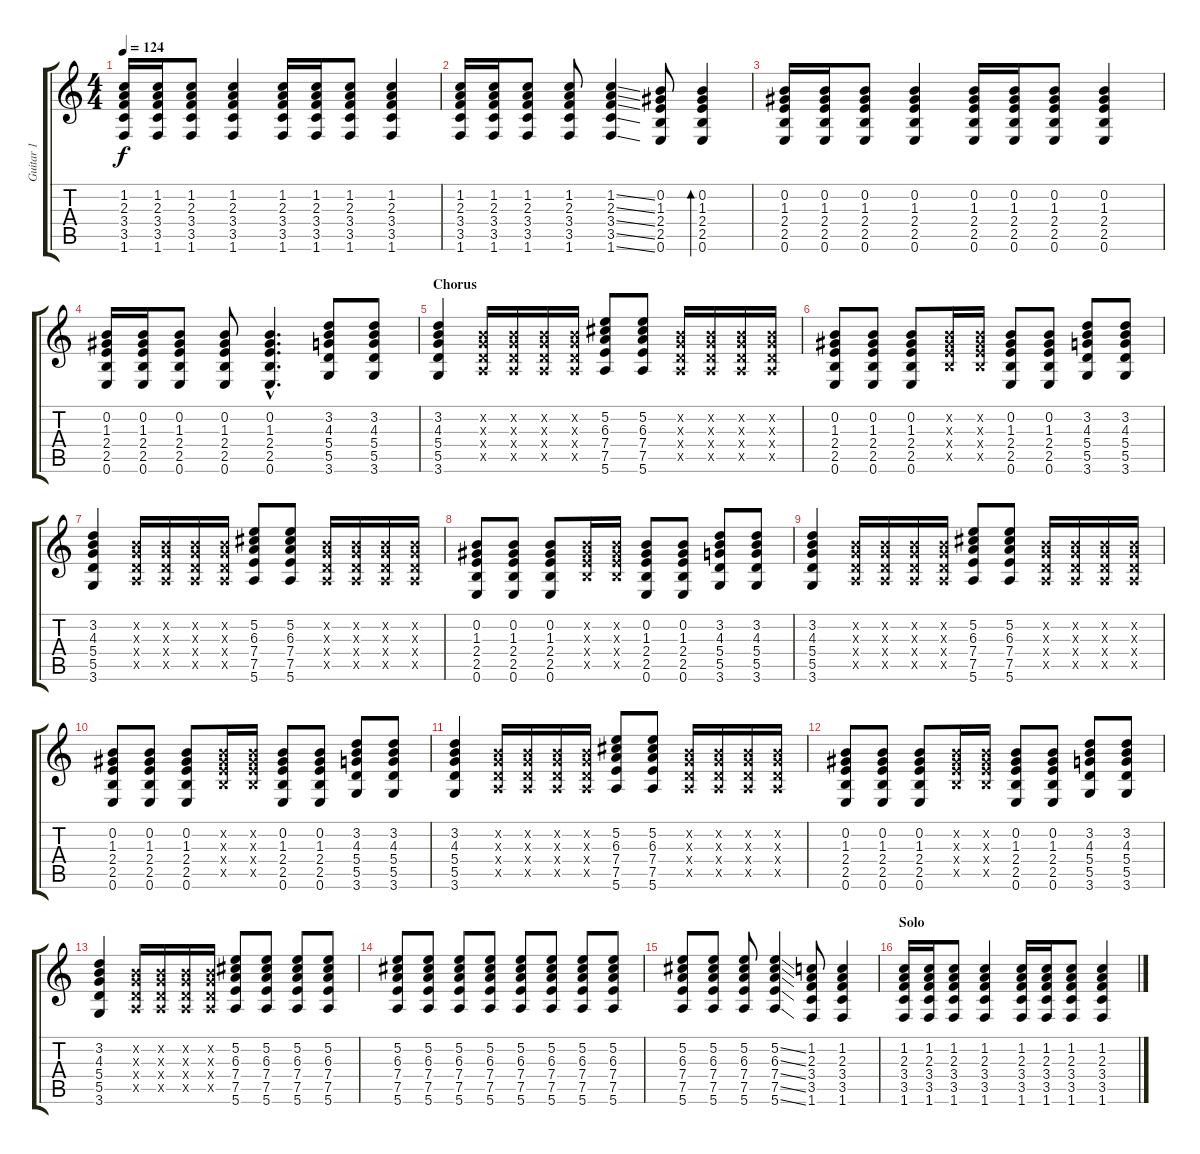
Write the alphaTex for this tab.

\track ("Guitar 1" "Guitar 1") {instrument electricguitarclean}
\staff {score tabs}
\tuning (E4 B3 G3 D3 A2 E2) {hide}
\ts (4 4)
\tempo 124
\clef g2
\ks c
(1.2 2.3 3.4 3.5 1.6).16{dy f} (1.2 2.3 3.4 3.5 1.6).16 (1.2 2.3 3.4 3.5 1.6).8 (1.2 2.3 3.4 3.5 1.6).4 (1.2 2.3 3.4 3.5 1.6).16 (1.2 2.3 3.4 3.5 1.6).16 (1.2 2.3 3.4 3.5 1.6).8 (1.2 2.3 3.4 3.5 1.6).4 |
(1.2 2.3 3.4 3.5 1.6).16 (1.2 2.3 3.4 3.5 1.6).16 (1.2 2.3 3.4 3.5 1.6).8 (1.2 2.3 3.4 3.5 1.6).8 (1.2{ss} 2.3{ss} 3.4{ss} 3.5{ss} 1.6{ss}).4 (0.2 1.3 2.4 2.5 0.6).8 (0.2 1.3 2.4 2.5 0.6).4{bd 60} |
(0.2 1.3 2.4 2.5 0.6).16 (0.2 1.3 2.4 2.5 0.6).16 (0.2 1.3 2.4 2.5 0.6).8 (0.2 1.3 2.4 2.5 0.6).4 (0.2 1.3 2.4 2.5 0.6).16 (0.2 1.3 2.4 2.5 0.6).16 (0.2 1.3 2.4 2.5 0.6).8 (0.2 1.3 2.4 2.5 0.6).4 |
(0.2 1.3 2.4 2.5 0.6).16 (0.2 1.3 2.4 2.5 0.6).16 (0.2 1.3 2.4 2.5 0.6).8 (0.2 1.3 2.4 2.5 0.6).8 (0.2{hac} 1.3{hac} 2.4{hac} 2.5{hac} 0.6{hac}).4{d} (3.2 4.3 5.4 5.5 3.6).8 (3.2 4.3 5.4 5.5 3.6).8 |
\section ("" "Chorus")
(3.2 4.3 5.4 5.5 3.6).4 (0.2{x} 0.3{x} 0.4{x} 0.5{x}).16 (0.2{x} 0.3{x} 0.4{x} 0.5{x}).16 (0.2{x} 0.3{x} 0.4{x} 0.5{x}).16 (0.2{x} 0.3{x} 0.4{x} 0.5{x}).16 (5.2 6.3 7.4 7.5 5.6).8 (5.2 6.3 7.4 7.5 5.6).8 (0.2{x} 0.3{x} 0.4{x} 0.5{x}).16 (0.2{x} 0.3{x} 0.4{x} 0.5{x}).16 (0.2{x} 0.3{x} 0.4{x} 0.5{x}).16 (0.2{x} 0.3{x} 0.4{x} 0.5{x}).16 |
(0.2 1.3 2.4 2.5 0.6).8 (0.2 1.3 2.4 2.5 0.6).8 (0.2 1.3 2.4 2.5 0.6).8 (0.2{x} 1.3{x} 2.4{x} 2.5{x}).16 (0.2{x} 1.3{x} 2.4{x} 2.5{x}).16 (0.2 1.3 2.4 2.5 0.6).8 (0.2 1.3 2.4 2.5 0.6).8 (3.2 4.3 5.4 5.5 3.6).8 (3.2 4.3 5.4 5.5 3.6).8 |
(3.2 4.3 5.4 5.5 3.6).4 (0.2{x} 0.3{x} 0.4{x} 0.5{x}).16 (0.2{x} 0.3{x} 0.4{x} 0.5{x}).16 (0.2{x} 0.3{x} 0.4{x} 0.5{x}).16 (0.2{x} 0.3{x} 0.4{x} 0.5{x}).16 (5.2 6.3 7.4 7.5 5.6).8 (5.2 6.3 7.4 7.5 5.6).8 (0.2{x} 0.3{x} 0.4{x} 0.5{x}).16 (0.2{x} 0.3{x} 0.4{x} 0.5{x}).16 (0.2{x} 0.3{x} 0.4{x} 0.5{x}).16 (0.2{x} 0.3{x} 0.4{x} 0.5{x}).16 |
(0.2 1.3 2.4 2.5 0.6).8 (0.2 1.3 2.4 2.5 0.6).8 (0.2 1.3 2.4 2.5 0.6).8 (0.2{x} 1.3{x} 2.4{x} 2.5{x}).16 (0.2{x} 1.3{x} 2.4{x} 2.5{x}).16 (0.2 1.3 2.4 2.5 0.6).8 (0.2 1.3 2.4 2.5 0.6).8 (3.2 4.3 5.4 5.5 3.6).8 (3.2 4.3 5.4 5.5 3.6).8 |
(3.2 4.3 5.4 5.5 3.6).4 (0.2{x} 0.3{x} 0.4{x} 0.5{x}).16 (0.2{x} 0.3{x} 0.4{x} 0.5{x}).16 (0.2{x} 0.3{x} 0.4{x} 0.5{x}).16 (0.2{x} 0.3{x} 0.4{x} 0.5{x}).16 (5.2 6.3 7.4 7.5 5.6).8 (5.2 6.3 7.4 7.5 5.6).8 (0.2{x} 0.3{x} 0.4{x} 0.5{x}).16 (0.2{x} 0.3{x} 0.4{x} 0.5{x}).16 (0.2{x} 0.3{x} 0.4{x} 0.5{x}).16 (0.2{x} 0.3{x} 0.4{x} 0.5{x}).16 |
(0.2 1.3 2.4 2.5 0.6).8 (0.2 1.3 2.4 2.5 0.6).8 (0.2 1.3 2.4 2.5 0.6).8 (0.2{x} 1.3{x} 2.4{x} 2.5{x}).16 (0.2{x} 1.3{x} 2.4{x} 2.5{x}).16 (0.2 1.3 2.4 2.5 0.6).8 (0.2 1.3 2.4 2.5 0.6).8 (3.2 4.3 5.4 5.5 3.6).8 (3.2 4.3 5.4 5.5 3.6).8 |
(3.2 4.3 5.4 5.5 3.6).4 (0.2{x} 0.3{x} 0.4{x} 0.5{x}).16 (0.2{x} 0.3{x} 0.4{x} 0.5{x}).16 (0.2{x} 0.3{x} 0.4{x} 0.5{x}).16 (0.2{x} 0.3{x} 0.4{x} 0.5{x}).16 (5.2 6.3 7.4 7.5 5.6).8 (5.2 6.3 7.4 7.5 5.6).8 (0.2{x} 0.3{x} 0.4{x} 0.5{x}).16 (0.2{x} 0.3{x} 0.4{x} 0.5{x}).16 (0.2{x} 0.3{x} 0.4{x} 0.5{x}).16 (0.2{x} 0.3{x} 0.4{x} 0.5{x}).16 |
(0.2 1.3 2.4 2.5 0.6).8 (0.2 1.3 2.4 2.5 0.6).8 (0.2 1.3 2.4 2.5 0.6).8 (0.2{x} 1.3{x} 2.4{x} 2.5{x}).16 (0.2{x} 1.3{x} 2.4{x} 2.5{x}).16 (0.2 1.3 2.4 2.5 0.6).8 (0.2 1.3 2.4 2.5 0.6).8 (3.2 4.3 5.4 5.5 3.6).8 (3.2 4.3 5.4 5.5 3.6).8 |
(3.2 4.3 5.4 5.5 3.6).4 (0.2{x} 0.3{x} 0.4{x} 0.5{x}).16 (0.2{x} 0.3{x} 0.4{x} 0.5{x}).16 (0.2{x} 0.3{x} 0.4{x} 0.5{x}).16 (0.2{x} 0.3{x} 0.4{x} 0.5{x}).16 (5.2 6.3 7.4 7.5 5.6).8 (5.2 6.3 7.4 7.5 5.6).8 (5.2 6.3 7.4 7.5 5.6).8 (5.2 6.3 7.4 7.5 5.6).8 |
(5.2 6.3 7.4 7.5 5.6).8 (5.2 6.3 7.4 7.5 5.6).8 (5.2 6.3 7.4 7.5 5.6).8 (5.2 6.3 7.4 7.5 5.6).8 (5.2 6.3 7.4 7.5 5.6).8 (5.2 6.3 7.4 7.5 5.6).8 (5.2 6.3 7.4 7.5 5.6).8 (5.2 6.3 7.4 7.5 5.6).8 |
(5.2 6.3 7.4 7.5 5.6).8 (5.2 6.3 7.4 7.5 5.6).8 (5.2 6.3 7.4 7.5 5.6).8 (5.2{ss} 6.3{ss} 7.4{ss} 7.5{ss} 5.6{ss}).4 (1.2 2.3 3.4 3.5 1.6).8 (1.2 2.3 3.4 3.5 1.6).4 |
\section ("" "Solo")
(1.2 2.3 3.4 3.5 1.6).16{volume 11} (1.2 2.3 3.4 3.5 1.6).16 (1.2 2.3 3.4 3.5 1.6).8 (1.2 2.3 3.4 3.5 1.6).4 (1.2 2.3 3.4 3.5 1.6).16 (1.2 2.3 3.4 3.5 1.6).16 (1.2 2.3 3.4 3.5 1.6).8 (1.2 2.3 3.4 3.5 1.6).4
